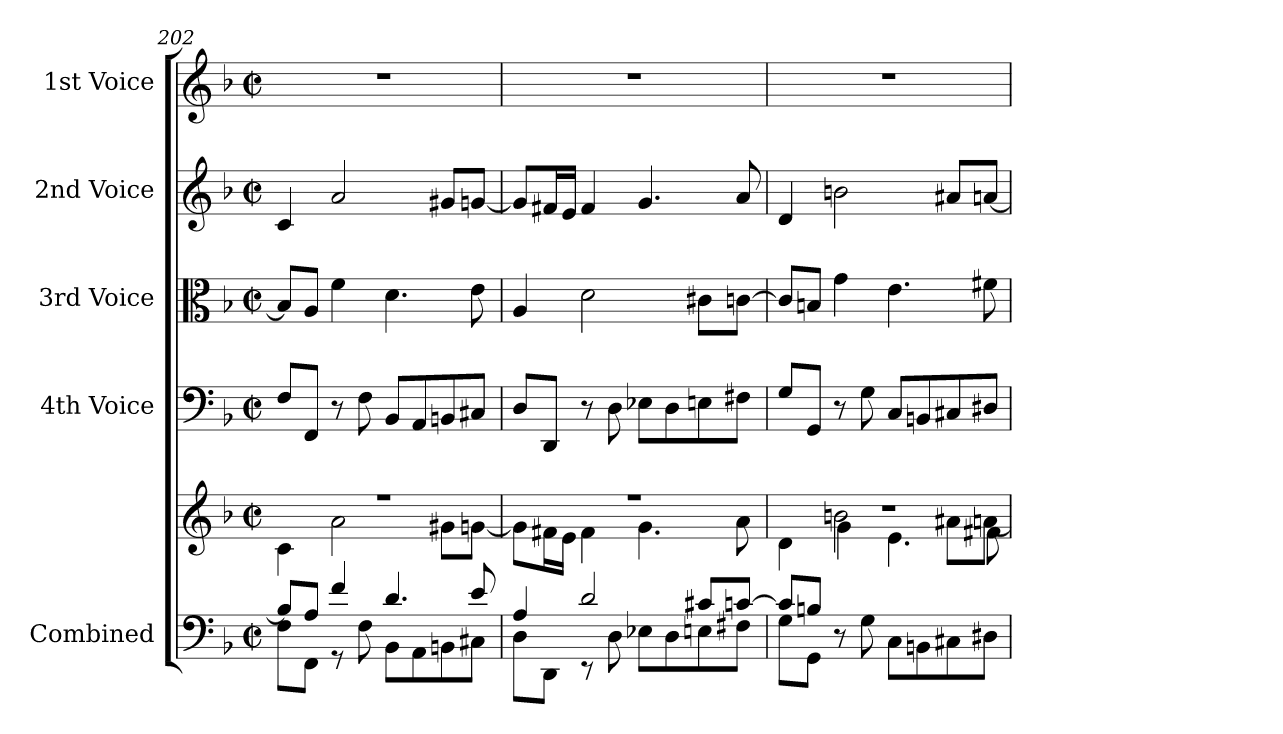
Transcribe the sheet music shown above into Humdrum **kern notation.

**kern	**kern	**kern	**kern	**kern	**kern
*part5	*part5	*part4	*part3	*part2	*part1
*staff6	*staff5	*staff4	*staff3	*staff2	*staff1
*I"Combined	*	*I"4th Voice	*I"3rd Voice	*I"2nd Voice	*I"1st Voice
*clefF4	*clefG2	*clefF4	*clefC3	*clefG2	*clefG2
*k[b-]	*k[b-]	*k[b-]	*k[b-]	*k[b-]	*k[b-]
*M2/2	*M2/2	*M2/2	*M2/2	*M2/2	*M2/2
*met(c|)	*met(c|)	*met(c|)	*met(c|)	*met(c|)	*met(c|)
=202	=202	=202	=202	=202	=202
*^	*^	*	*	*	*
8B-/L]	8F\L	1r	4c\	8F/L	8B-/L]	4c/	1r
8A/J	8FF\J	.	.	8FF/J	8A/J	.	.
4f/	8r	.	2a\	8r	4f\	2a/	.
.	8F\	.	.	8F\	.	.	.
4.d/	8BB-\L	.	.	8BB-/L	4.d\	.	.
.	8AA\	.	.	8AA/	.	.	.
.	8BBn\	.	8g#X\L	8BBn/	.	8g#X/L	.
8e/	8C#X\J	.	[8gn\J	8C#X/J	8e\	[8gn/J	.
=203	=203	=203	=203	=203	=203	=203	=203
4A/	8D\L	1r	8g\L]	8D/L	4A/	8g/L]	1r
.	8DD\J	.	16f#X\L	8DD/J	.	16f#X/L	.
.	.	.	16e\JJ	.	.	16e/JJ	.
2d/	8r	.	4f#\	8r	2d\	4f#/	.
.	8D\	.	.	8D\	.	.	.
.	8E-X\L	.	4.g\	8E-X\L	.	4.g/	.
.	8D\	.	.	8D\	.	.	.
8c#X/L	8En\	.	.	8En\	8c#X\L	.	.
[8cn/J	8F#X\J	.	8a\	8F#X\J	[8cn\J	8a/	.
!!LO:PB:g=z
=204	=204	=204	=204	=204	=204	=204	=204
*	*	*	*^	*	*	*	*
8c/L]	8G\L	1r	4d\	4ryy	8G/L	8c/L]	4d/	1r
8Bn/J	8GG\J	.	.	.	8GG/J	8Bn/J	.	.
2.ryy	8r	.	2bn\	4g\	8r	4g\	2bn\	.
.	8G\	.	.	.	8G\	.	.	.
.	8C\L	.	.	4.e\	8C/L	4.e\	.	.
.	8BBn\	.	.	.	8BBn/	.	.	.
.	8C#X\	.	8a#X\L	.	8C#X/	.	8a#X/L	.
.	8D#X\J	.	[8an\J	8f#X\	8D#X/J	8f#X\	[8an/J	.
*v	*v	*	*	*	*	*	*	*
*	*v	*v	*v	*	*	*	*
=	=	=	=	=	=
*-	*-	*-	*-	*-	*-
